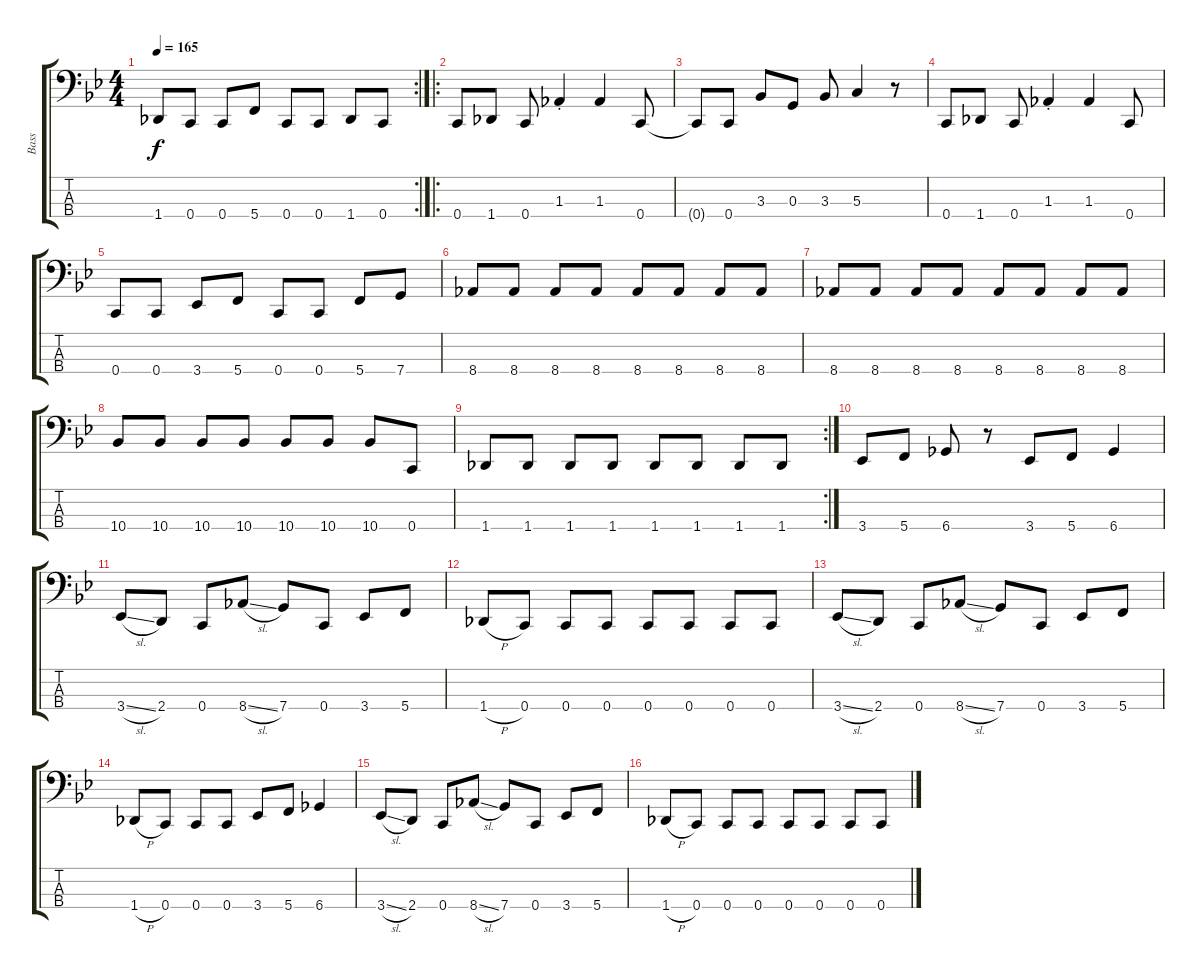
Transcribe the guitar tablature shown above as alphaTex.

\track ("Bass" "Bass") {instrument electricbassfinger}
\staff {score tabs}
\tuning (F2 C2 G1 C1) {hide}
\rc 2
\ts (4 4)
\tempo 165
\clef f4
\ks bb
1.4.8{dy f} 0.4.8 0.4.8 5.4.8 0.4.8 0.4.8 1.4.8 0.4.8 |
\ro
0.4.8 1.4.8 0.4.8 1.3{st}.4 1.3.4 0.4.8 |
0.4{t}.8 0.4.8 3.3.8 0.3.8 3.3.8 5.3.4 r.8 |
0.4.8 1.4.8 0.4.8 1.3{st}.4 1.3.4 0.4.8 |
0.4.8 0.4.8 3.4.8 5.4.8 0.4.8 0.4.8 5.4.8 7.4.8 |
8.4.8 8.4.8 8.4.8 8.4.8 8.4.8 8.4.8 8.4.8 8.4.8 |
8.4.8 8.4.8 8.4.8 8.4.8 8.4.8 8.4.8 8.4.8 8.4.8 |
10.4.8 10.4.8 10.4.8 10.4.8 10.4.8 10.4.8 10.4.8 0.4.8 |
\rc 2
1.4.8 1.4.8 1.4.8 1.4.8 1.4.8 1.4.8 1.4.8 1.4.8 |
3.4.8 5.4.8 6.4.8 r.8 3.4.8 5.4.8 6.4.4 |
3.4{sl}.8 2.4.8 0.4.8 8.4{sl}.8 7.4.8 0.4.8 3.4.8 5.4.8 |
1.4{h}.8 0.4.8 0.4.8 0.4.8 0.4.8 0.4.8 0.4.8 0.4.8 |
3.4{sl}.8 2.4.8 0.4.8 8.4{sl}.8 7.4.8 0.4.8 3.4.8 5.4.8 |
1.4{h}.8 0.4.8 0.4.8 0.4.8 3.4.8 5.4.8 6.4.4 |
3.4{sl}.8 2.4.8 0.4.8 8.4{sl}.8 7.4.8 0.4.8 3.4.8 5.4.8 |
1.4{h}.8 0.4.8 0.4.8 0.4.8 0.4.8 0.4.8 0.4.8 0.4.8
